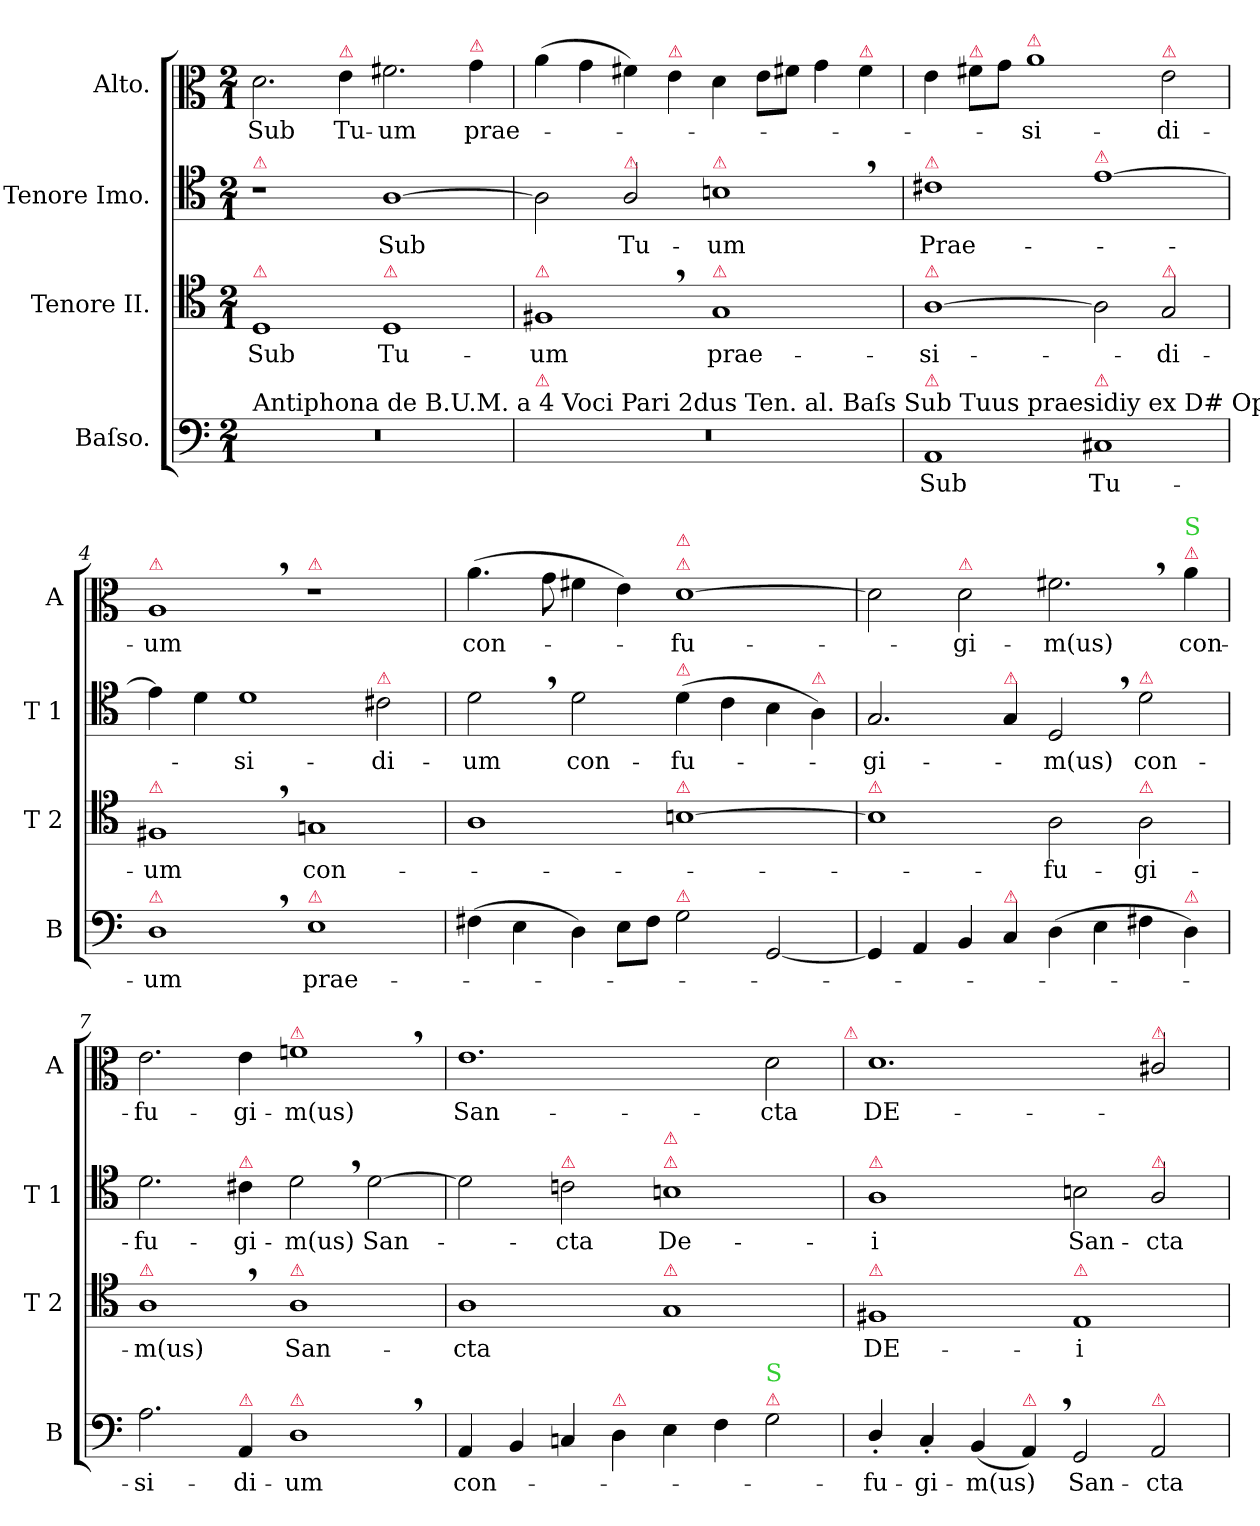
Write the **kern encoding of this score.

**kern	**text	**kern	**text	**kern	**text	**kern	**text	**dynam
*part4	*part4	*part3	*part3	*part2	*part2	*part1	*part1	*part1
*staff4	*staff4	*staff3	*staff3	*staff2	*staff2	*staff1	*staff1	*staff1
*I"Baſso.	*	*I"Tenore II.	*	*I"Tenore Imo.	*	*I"Alto.	*	*
*I'B	*	*I'T 2	*	*I'T 1	*	*I'A	*	*
*clefF4	*	*clefC4	*	*clefC4	*	*clefC3	*	*
*k[]	*	*k[]	*	*k[]	*	*k[]	*	*
*M2/1	*	*M2/1	*	*M2/1	*	*M2/1	*	*
=1	=1	=1	=1	=1	=1	=1	=1	=1
!	!	!	!	!LO:TX:a:color=crimson:t=⚠	!	!	!	!
!	!	!LO:TX:a:color=crimson:t=⚠	!	!	!	!	!	!
!LO:TX:a:t=Antiphona de B.U.M. a 4 Voci Pari 2dus Ten. al. Baſs Sub Tuus praesidiy ex D# Opus Nobile Italianum	!	!	!	!	!	!	!	!
!	!	!	!	!	!	!	!	!LO:DY:a
0r	.	1D	Sub	1r	.	2.d\	Sub	Forte
!	!	!	!	!	!	!LO:TX:a:color=crimson:t=⚠	!	!
.	.	.	.	.	.	4e\	Tu-	.
!	!	!LO:TX:a:color=crimson:t=⚠	!	!	!	!	!	!
.	.	1D	Tu-	[1A	Sub	2.f#X\	-um	.
!	!	!	!	!	!	!LO:TX:a:color=crimson:t=⚠	!	!
.	.	.	.	.	.	4g\	prae-	.
=2	=2	=2	=2	=2	=2	=2	=2	=2
!	!	!LO:TX:a:color=crimson:t=⚠	!	!	!	!	!	!
!LO:TX:a:color=crimson:t=⚠	!	!	!	!	!	!	!	!
0r	.	1F#X,	-um	2A]	.	(4a\	.	.
.	.	.	.	.	.	4g\	.	.
!	!	!	!	!LO:TX:a:color=crimson:t=⚠	!	!	!	!
.	.	.	.	2A/	Tu-	4f#X\)	.	.
!	!	!	!	!	!	!LO:TX:a:color=crimson:t=⚠	!	!
.	.	.	.	.	.	4e\	.	.
!	!	!	!	!LO:TX:a:color=crimson:t=⚠	!	!	!	!
!	!	!LO:TX:a:color=crimson:t=⚠	!	!	!	!	!	!
.	.	1G	prae-	1Bn,	-um	4d\	.	.
.	.	.	.	.	.	8e\L	.	.
.	.	.	.	.	.	8f#X\J	.	.
.	.	.	.	.	.	4g\	.	.
!	!	!	!	!	!	!LO:TX:a:color=crimson:t=⚠	!	!
.	.	.	.	.	.	4f#\	.	.
=3	=3	=3	=3	=3	=3	=3	=3	=3
!	!	!	!	!LO:TX:a:color=crimson:t=⚠	!	!	!	!
!	!	!LO:TX:a:color=crimson:t=⚠	!	!	!	!	!	!
!LO:TX:a:color=crimson:t=⚠	!	!	!	!	!	!	!	!
1AA	Sub	[1A	-si-	1c#X	Prae-	4e\	.	.
!	!	!	!	!	!	!LO:TX:a:color=crimson:t=⚠	!	!
.	.	.	.	.	.	8f#X\L	.	.
.	.	.	.	.	.	8g\J	.	.
!	!	!	!	!	!	!LO:TX:a:color=crimson:t=⚠	!	!
.	.	.	.	.	.	1a\	-si-	.
!	!	!	!	!LO:TX:a:color=crimson:t=⚠	!	!	!	!
!LO:TX:a:color=crimson:t=⚠	!	!	!	!	!	!	!	!
1C#X	Tu-	2A!]	.	[1e	.	.	.	.
!	!	!	!	!	!	!LO:TX:a:color=crimson:t=⚠	!	!
!	!	!LO:TX:a:color=crimson:t=⚠	!	!	!	!	!	!
.	.	2G/	-di-	.	.	2e\	-di-	.
=4	=4	=4	=4	=4	=4	=4	=4	=4
!	!	!	!	!	!	!LO:TX:a:color=crimson:t=⚠	!	!
!	!	!LO:TX:a:color=crimson:t=⚠	!	!	!	!	!	!
!LO:TX:a:color=crimson:t=⚠	!	!	!	!	!	!	!	!
1D,	-um	1F#X,	-um	4e]	.	1A,	-um	.
.	.	.	.	4d\	.	.	.	.
.	.	.	.	1d	-si-	.	.	.
!	!	!	!	!	!	!LO:TX:a:color=crimson:t=⚠	!	!
!LO:TX:a:color=crimson:t=⚠	!	!	!	!	!	!	!	!
1E	prae-	1Gn	con-	.	.	1r	.	.
!	!	!	!	!LO:TX:a:color=crimson:t=⚠	!	!	!	!
.	.	.	.	2c#X\	-di-	.	.	.
=5	=5	=5	=5	=5	=5	=5	=5	=5
(4F#X\	.	1A	.	2d,\	-um	(4.a\	con-	.
4E\	.	.	.	.	.	.	.	.
.	.	.	.	.	.	8g\	.	.
4D\)	.	.	.	2d\	con-	4f#X\	.	.
8E\L	.	.	.	.	.	4e\)	.	.
8F#\J	.	.	.	.	.	.	.	.
!	!	!	!	!	!	!LO:TX:a:color=crimson:t=⚠	!	!
!	!	!	!	!	!	!LO:TX:a:color=crimson:t=⚠	!	!
!	!	!	!	!LO:TX:a:color=crimson:t=⚠	!	!	!	!
!	!	!LO:TX:a:color=crimson:t=⚠	!	!	!	!	!	!
!LO:TX:a:color=crimson:t=⚠	!	!	!	!	!	!	!	!
2G\	.	[1Bn	.	(4d\	-fu-	[1d	-fu-	.
.	.	.	.	4c\	.	.	.	.
[2GG/	.	.	.	4B\	.	.	.	.
!	!	!	!	!LO:TX:a:color=crimson:t=⚠	!	!	!	!
.	.	.	.	4A\)	.	.	.	.
=6	=6	=6	=6	=6	=6	=6	=6	=6
!	!	!LO:TX:a:color=crimson:t=⚠	!	!	!	!	!	!
4GG/]	.	1B]	.	2.G/	-gi-	2d]	.	.
4AA/	.	.	.	.	.	.	.	.
!	!	!	!	!	!	!LO:TX:a:color=crimson:t=⚠	!	!
4BB/	.	.	.	.	.	2d\	-gi-	.
!	!	!	!	!LO:TX:a:color=crimson:t=⚠	!	!	!	!
!LO:TX:a:color=crimson:t=⚠	!	!	!	!	!	!	!	!
4C/	.	.	.	4G/	.	.	.	.
(4D\	.	2A\	-fu-	2D,/	-m(us)	2.f#X,\	-m(us)	.
4E\	.	.	.	.	.	.	.	.
!	!	!	!	!LO:TX:a:color=crimson:t=⚠	!	!	!	!
!	!	!LO:TX:a:color=crimson:t=⚠	!	!	!	!	!	!
4F#X\	.	2A\	-gi-	2d\	con-	.	.	.
!	!	!	!	!	!	!LO:TX:a:color=crimson:t=⚠	!	!
!	!	!	!	!	!	!LO:TX:a:color=limegreen:t=S	!	!
!LO:TX:a:color=crimson:t=⚠	!	!	!	!	!	!	!	!
4D\)	.	.	.	.	.	4a\	con-	.
=7	=7	=7	=7	=7	=7	=7	=7	=7
!	!	!LO:TX:a:color=crimson:t=⚠	!	!	!	!	!	!
2.A\	-si-	1A,	-m(us)	2.d\	-fu-	2.e\	-fu-	.
!	!	!	!	!LO:TX:a:color=crimson:t=⚠	!	!	!	!
!LO:TX:a:color=crimson:t=⚠	!	!	!	!	!	!	!	!
4AA/	-di-	.	.	4c#X\	-gi-	4e\	-gi-	.
!	!	!	!	!	!	!LO:TX:a:color=crimson:t=⚠	!	!
!	!	!LO:TX:a:color=crimson:t=⚠	!	!	!	!	!	!
!LO:TX:a:color=crimson:t=⚠	!	!	!	!	!	!	!	!
1D,	-um	1A	San-	2d,\	-m(us)	1fn,	-m(us)	.
.	.	.	.	[2d\	San-	.	.	.
=8	=8	=8	=8	=8	=8	=8	=8	=8
4AA/	con-	1A	-cta	2d\]	.	1.e	San-	.
4BB/	.	.	.	.	.	.	.	.
!	!	!	!	!LO:TX:a:color=crimson:t=⚠	!	!	!	!
4Cn/	.	.	.	2cn\	-cta	.	.	.
!LO:TX:a:color=crimson:t=⚠	!	!	!	!	!	!	!	!
4D\	.	.	.	.	.	.	.	.
!	!	!	!	!LO:TX:a:color=crimson:t=⚠	!	!	!	!
!	!	!	!	!LO:TX:a:color=crimson:t=⚠	!	!	!	!
!	!	!LO:TX:a:color=crimson:t=⚠	!	!	!	!	!	!
4E\	.	1G	.	1Bn	De-	.	.	.
4F\	.	.	.	.	.	.	.	.
!LO:TX:a:color=crimson:t=⚠	!	!	!	!	!	!	!	!
!LO:TX:a:color=limegreen:t=S	!	!	!	!	!	!	!	!
2G\	.	.	.	.	.	2d\	-cta	.
!	!	!	!	!	!	!LO:TX:a:color=crimson:t=⚠	!	!
=9	=9	=9	=9	=9	=9	=9	=9	=9
!	!	!	!	!LO:TX:a:color=crimson:t=⚠	!	!	!	!
!	!	!LO:TX:a:color=crimson:t=⚠	!	!	!	!	!	!
4D'/	-fu-	1F#X	DE-	1A	-i	1.d	DE-	.
4C'/	-gi-	.	.	.	.	.	.	.
(4BB/	-m(us)	.	.	.	.	.	.	.
!LO:TX:a:color=crimson:t=⚠	!	!	!	!	!	!	!	!
4AA,/)	.	.	.	.	.	.	.	.
!	!	!LO:TX:a:color=crimson:t=⚠	!	!	!	!	!	!
2GG/	San-	1E	-i	2Bn\	San-	.	.	.
!	!	!	!	!	!	!LO:TX:a:color=crimson:t=⚠	!	!
!	!	!	!	!LO:TX:a:color=crimson:t=⚠	!	!	!	!
!LO:TX:a:color=crimson:t=⚠	!	!	!	!	!	!	!	!
2AA/	-cta	.	.	2A/	-cta	2c#X/	.	.
=	=	=	=	=	=	=	=	=
*-	*-	*-	*-	*-	*-	*-	*-	*-
